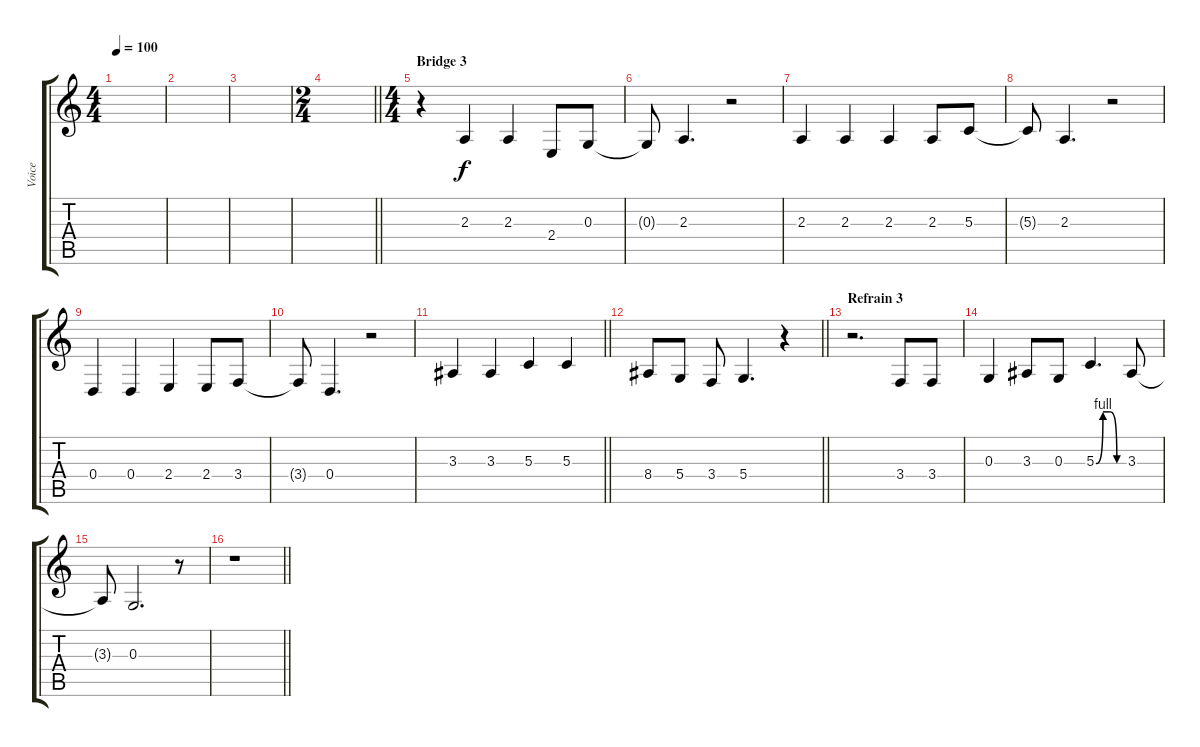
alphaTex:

\track ("Voice" "Voice") {instrument synthbrass1}
\staff {score tabs}
\tuning (E4 B3 G3 D3 A2 E2) {hide}
\ts (4 4)
\tempo 100
\clef g2
\ks c
|
|
|
\ts (2 4)
\barLineRight lightlight
|
\ts (4 4)
\section ("" "Bridge 3")
r.4 2.3.4 2.3.4 2.4.8 0.3.8 |
0.3{t}.8 2.3.4{d} r.2 |
2.3.4 2.3.4 2.3.4 2.3.8 5.3.8 |
5.3{t}.8 2.3.4{d} r.2 |
0.4.4 0.4.4 2.4.4 2.4.8 3.4.8 |
3.4{t}.8 0.4.4{d} r.2 |
\barLineRight lightlight
3.3.4 3.3.4 5.3.4 5.3.4 |
\barLineRight lightlight
8.4.8 5.4.8 3.4.8 5.4.4{d} r.4 |
\section ("" "Refrain 3")
r.2{d} 3.4.8 3.4.8 |
0.3.4 3.3.8 0.3.8 5.3{be (custom 0 0 15 4 30 4 45 0 60 0)}.4{d} 3.3.8 |
3.3{t}.8 0.3.2{d} r.8 |
\barLineRight lightlight
r.1
